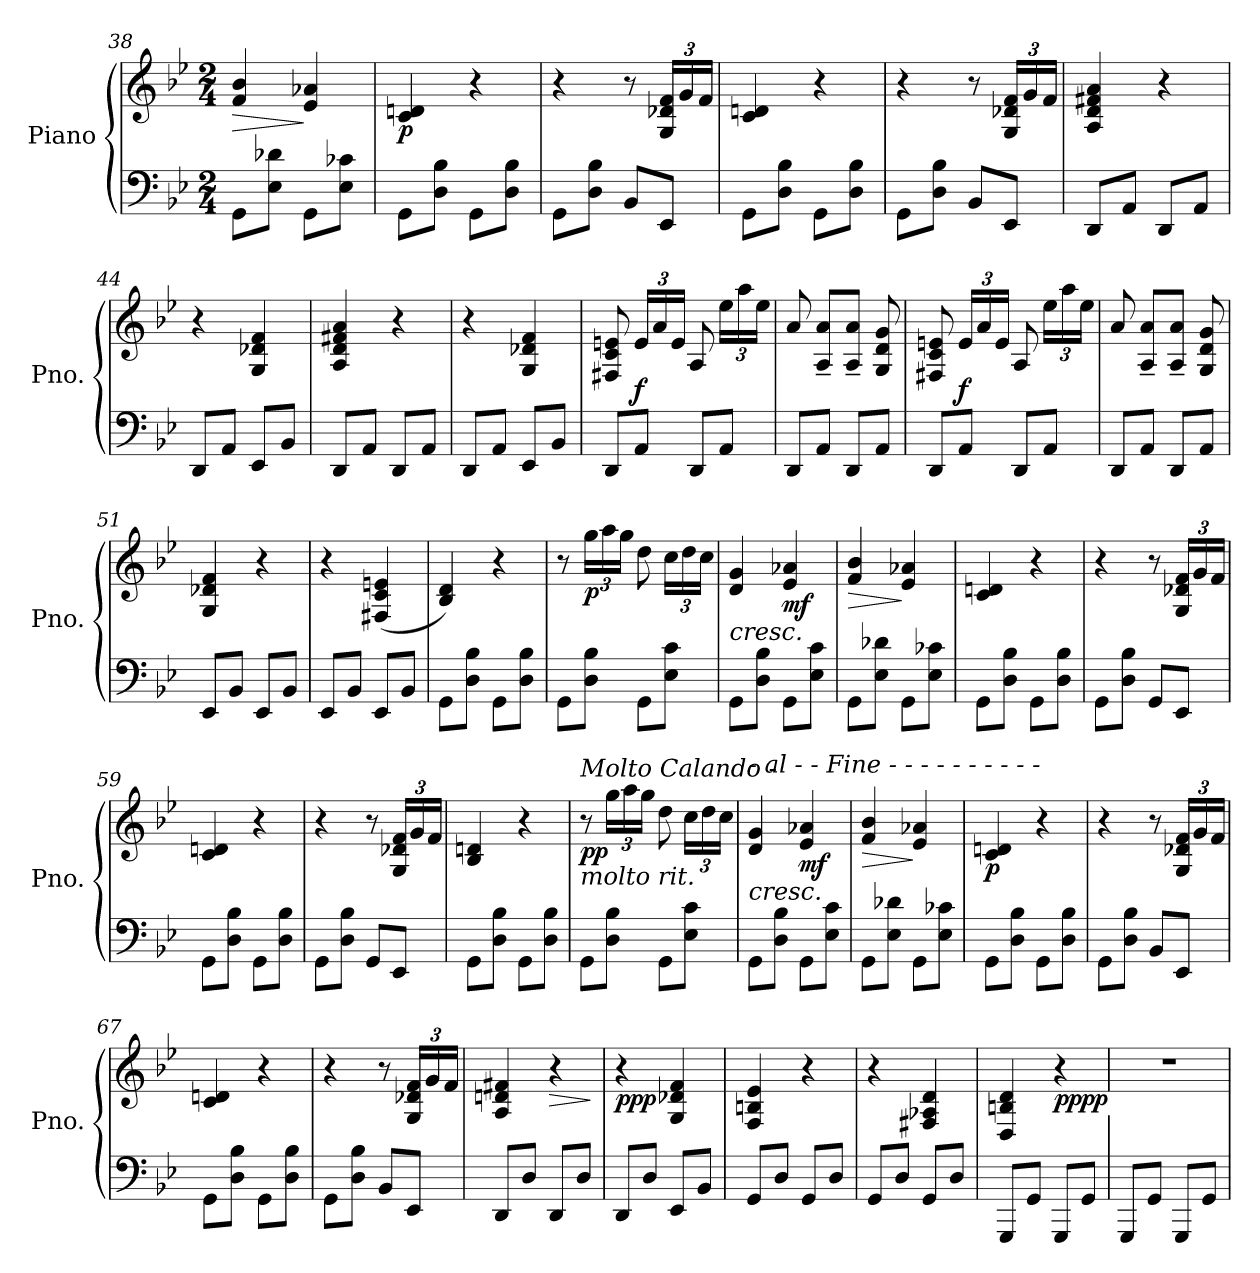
**kern	**kern	**dynam
*part1	*part1	*part1
*staff2	*staff1	*staff1/2
*I"Piano	*	*
*I'Pno.	*	*
*clefF4	*clefG2	*
*k[b-e-]	*k[b-e-]	*
*M2/4	*M2/4	*
=38	=38	=38
!	!	!LO:HP:b
8GG\L	4f/ 4b-/	>
8E-\ 8d-X\J	.	.
8GG\L	4e-/ 4a-X/	]
8E-\ 8c-X\J	.	.
=39	=39	=39
!	!	!LO:DY:b
8GG\L	4c/ 4dn/	p
8D\ 8B-\J	.	.
8GG\L	4r	.
8D\ 8B-\J	.	.
!!LO:LB:g=z
=40	=40	=40
8GG\L	4r	.
8D\ 8B-\J	.	.
8BB-/L	8r	.
*	*Xbrackettup	*
8EE-/J	24G/ 24d-X/ 24f/LL	.
.	24g/	.
.	24f/JJ	.
=41	=41	=41
8GG\L	4c/ 4dn/	.
8D\ 8B-\J	.	.
8GG\L	4r	.
8D\ 8B-\J	.	.
=42	=42	=42
8GG\L	4r	.
8D\ 8B-\J	.	.
8BB-/L	8r	.
8EE-/J	24G/ 24d-X/ 24f/LL	.
.	24g/	.
.	24f/JJ	.
=43	=43	=43
8DD/L	4A/ 4d/ 4f#X/ 4a/	.
8AA/J	.	.
8DD/L	4r	.
8AA/J	.	.
=44	=44	=44
8DD/L	4r	.
8AA/J	.	.
8EE-/L	4G/ 4d-X/ 4f/	.
8BB-/J	.	.
=45	=45	=45
8DD/L	4A/ 4d/ 4f#X/ 4a/	.
8AA/J	.	.
8DD/L	4r	.
8AA/J	.	.
!!LO:PB:g=z
=46	=46	=46
8DD/L	4r	.
8AA/J	.	.
8EE-/L	4G/ 4d-X/ 4f/	.
8BB-/J	.	.
=47	=47	=47
8DD/L	8F#X/ 8c/ 8en/	.
!	!	!LO:DY:b
8AA/J	24e/LL	f
.	24a/	.
.	24e/JJ	.
8DD/L	8A/	.
8AA/J	24ee-\LL	.
.	24aa\	.
.	24ee-\JJ	.
=48	=48	=48
8DD/L	8a/	.
8AA/J	8A/~ 8a/~L	.
8DD/L	8A/~ 8a/~J	.
8AA/J	8G/ 8d/ 8g/	.
=49	=49	=49
8DD/L	8F#X/ 8c/ 8en/	.
!	!	!LO:DY:b
8AA/J	24e/LL	f
.	24a/	.
.	24e/JJ	.
8DD/L	8A/	.
8AA/J	24ee-\LL	.
.	24aa\	.
.	24ee-\JJ	.
=50	=50	=50
8DD/L	8a/	.
8AA/J	8A/~ 8a/~L	.
8DD/L	8A/~ 8a/~J	.
8AA/J	8G/ 8d/ 8g/	.
!!LO:LB:g=z
=51	=51	=51
8EE-/L	4G/ 4d-X/ 4f/	.
8BB-/J	.	.
8EE-/L	4r	.
8BB-/J	.	.
=52	=52	=52
8EE-/L	4r	.
8BB-/J	.	.
8EE-/L	(>4F#X/ 4c/ 4en/	.
8BB-/J	.	.
=53	=53	=53
8GG\L	4B-/ 4d/)	.
8D\ 8B-\J	.	.
8GG\L	4r	.
8D\ 8B-\J	.	.
=54	=54	=54
8GG\L	8r	.
!	!	!LO:DY:b
8D\ 8B-\J	24gg\LL	p
.	24aa\	.
.	24gg\JJ	.
8GG\L	8dd\	.
8E-\ 8c\J	24cc\LL	.
.	24dd\	.
.	24cc\JJ	.
=55	=55	=55
!	!	!LO:HP:b
8GG\L	4d/ 4g/	<
8D\ 8B-\J	.	.
!	!	!LO:DY:b
8GG\L	4e-/ 4a-X/	mf
8E-\ 8c\J	.	.
.	.	[
=56	=56	=56
!	!	!LO:HP:b
8GG\L	4f/ 4b-/	>
8E-\ 8d-X\J	.	.
8GG\L	4e-/ 4a-X/	]
8E-\ 8c-X\J	.	.
!!LO:LB:g=z
=57	=57	=57
8GG\L	4c/ 4dn/	.
8D\ 8B-\J	.	.
8GG\L	4r	.
8D\ 8B-\J	.	.
=58	=58	=58
8GG\L	4r	.
8D\ 8B-\J	.	.
8GG/L	8r	.
8EE-/J	24G/ 24d-X/ 24f/LL	.
.	24g/	.
.	24f/JJ	.
=59	=59	=59
8GG\L	4c/ 4dn/	.
8D\ 8B-\J	.	.
8GG\L	4r	.
8D\ 8B-\J	.	.
=60	=60	=60
8GG\L	4r	.
8D\ 8B-\J	.	.
8GG/L	8r	.
8EE-/J	24G/ 24d-X/ 24f/LL	.
.	24g/	.
.	24f/JJ	.
=61	=61	=61
8GG\L	4B-/ 4dn/	.
8D\ 8B-\J	.	.
8GG\L	4r	.
8D\ 8B-\J	.	.
=62	=62	=62
!	!LO:TX:a:i:t=Molto Calando   -	!
!	!LO:TX:b:i:t=molto rit.	!
!	!	!LO:DY:b
8GG\L	8r	pp
8D\ 8B-\J	24gg\LL	.
.	24aa\	.
.	24gg\JJ	.
8GG\L	8dd\	.
8E-\ 8c\J	24cc\LL	.
.	24dd\	.
.	24cc\JJ	.
!!LO:LB:g=z
=63	=63	=63
!	!LO:TX:a:i:t=-        al      -      -    Fine      -         -          -         -       -          -          -             -           -           -	!
!	!	!LO:HP:b
8GG\L	4d/ 4g/	<
8D\ 8B-\J	.	.
!	!	!LO:DY:b
8GG\L	4e-/ 4a-X/	mf
8E-\ 8c\J	.	.
.	.	[
=64	=64	=64
!	!	!LO:HP:b
8GG\L	4f/ 4b-/	>
8E-\ 8d-X\J	.	.
8GG\L	4e-/ 4a-X/	]
8E-\ 8c-X\J	.	.
=65	=65	=65
!	!	!LO:DY:b
8GG\L	4c/ 4dn/	p
8D\ 8B-\J	.	.
8GG\L	4r	.
8D\ 8B-\J	.	.
=66	=66	=66
8GG\L	4r	.
8D\ 8B-\J	.	.
8BB-/L	8r	.
8EE-/J	24G/ 24d-X/ 24f/LL	.
.	24g/	.
.	24f/JJ	.
=67	=67	=67
8GG\L	4c/ 4dn/	.
8D\ 8B-\J	.	.
8GG\L	4r	.
8D\ 8B-\J	.	.
=68	=68	=68
8GG\L	4r	.
8D\ 8B-\J	.	.
8BB-/L	8r	.
8EE-/J	24G/ 24d-X/ 24f/LL	.
.	24g/	.
.	24f/JJ	.
!!LO:LB:g=z
=69	=69	=69
8DD/L	4A/ 4dn/ 4f#X/	.
8D/J	.	.
!	!	!LO:HP:b
8DD/L	4r	>
8D/J	.	.
.	.	]
=70	=70	=70
!	!	!LO:DY:b
8DD/L	4r	ppp
8D/J	.	.
8EE-/L	4G/ 4d-X/ 4f/	.
8BB-/J	.	.
=71	=71	=71
8GG/L	4F/ 4Bn/ 4e-/	.
8D/J	.	.
8GG/L	4r	.
8D/J	.	.
=72	=72	=72
8GG/L	4r	.
8D/J	.	.
8GG/L	4F#X/ 4A-X/ 4d/	.
8D/J	.	.
=73	=73	=73
8GGG/L	4D/ 4Bn/ 4d/	.
8GG/J	.	.
!	!	!LO:DY:b
8GGG/L	4r	pppp
8GG/J	.	.
=74	=74	=74
8GGG/L	2r	.
8GG/J	.	.
8GGG/L	.	.
8GG/J	.	.
=	=	=
*-	*-	*-
